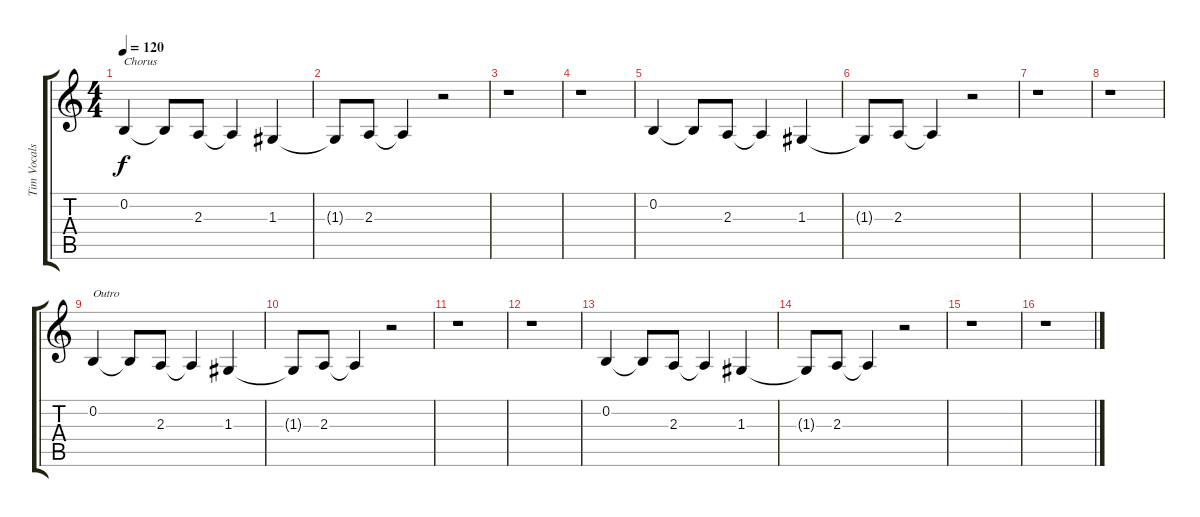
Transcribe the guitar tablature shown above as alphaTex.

\track ("Tim Vocals" "Tim Vocals") {instrument lead6voice}
\staff {score tabs}
\tuning (E4 B3 G3 D3 A2 E2) {hide}
\ts (4 4)
\tempo 120
\clef g2
\ks c
0.2.4{txt "Chorus" dy f} 0.2{t}.8 2.3.8 2.3{t}.4 1.3.4 |
1.3{t}.8 2.3.8 2.3{t}.4 r.2 |
r.1 |
r.1 |
0.2.4 0.2{t}.8 2.3.8 2.3{t}.4 1.3.4 |
1.3{t}.8 2.3.8 2.3{t}.4 r.2 |
r.1 |
r.1 |
0.2.4{txt "Outro"} 0.2{t}.8 2.3.8 2.3{t}.4 1.3.4 |
1.3{t}.8 2.3.8 2.3{t}.4 r.2 |
r.1 |
r.1 |
0.2.4 0.2{t}.8 2.3.8 2.3{t}.4 1.3.4 |
1.3{t}.8 2.3.8 2.3{t}.4 r.2 |
r.1 |
r.1
